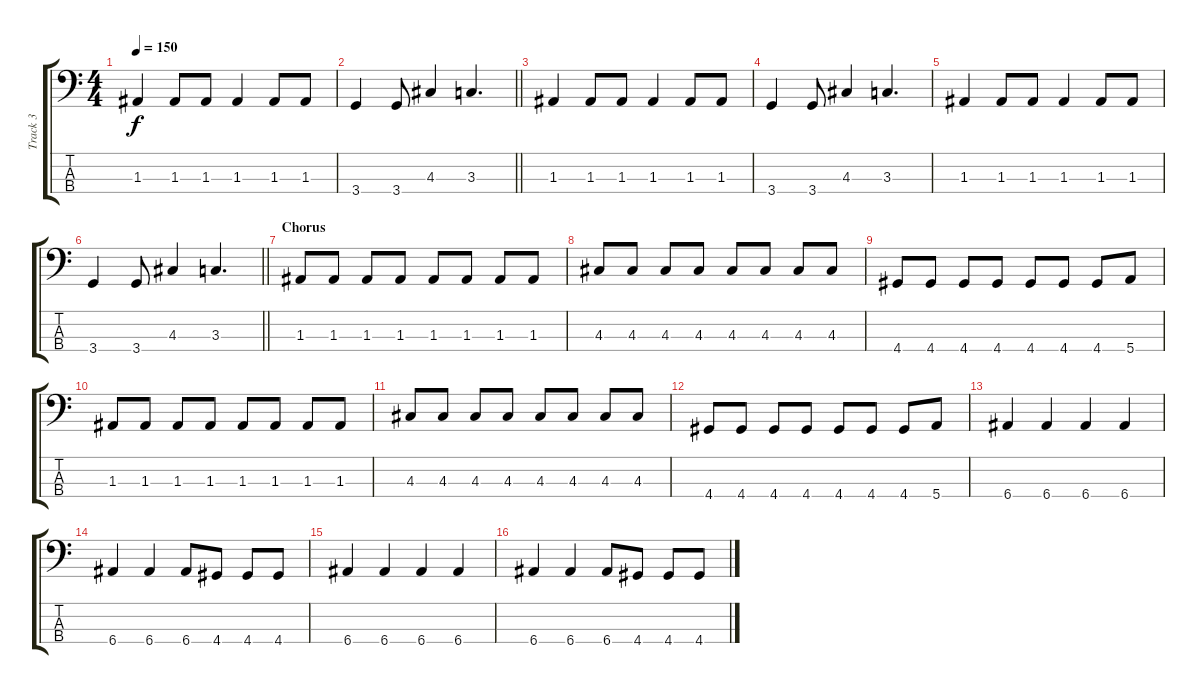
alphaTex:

\track ("Track 3" "Track 3") {instrument electricbasspick}
\staff {score tabs}
\tuning (G2 D2 A1 E1) {hide}
\ts (4 4)
\tempo 150
\clef f4
\ks c
1.3.4{dy f} 1.3.8 1.3.8 1.3.4 1.3.8 1.3.8 |
\barLineRight lightlight
3.4.4 3.4.8 4.3.4 3.3.4{d} |
1.3.4 1.3.8 1.3.8 1.3.4 1.3.8 1.3.8 |
3.4.4 3.4.8 4.3.4 3.3.4{d} |
1.3.4 1.3.8 1.3.8 1.3.4 1.3.8 1.3.8 |
\barLineRight lightlight
3.4.4 3.4.8 4.3.4 3.3.4{d} |
\section ("" "Chorus")
1.3.8 1.3.8 1.3.8 1.3.8 1.3.8 1.3.8 1.3.8 1.3.8 |
4.3.8 4.3.8 4.3.8 4.3.8 4.3.8 4.3.8 4.3.8 4.3.8 |
4.4.8 4.4.8 4.4.8 4.4.8 4.4.8 4.4.8 4.4.8 5.4.8 |
1.3.8 1.3.8 1.3.8 1.3.8 1.3.8 1.3.8 1.3.8 1.3.8 |
4.3.8 4.3.8 4.3.8 4.3.8 4.3.8 4.3.8 4.3.8 4.3.8 |
4.4.8 4.4.8 4.4.8 4.4.8 4.4.8 4.4.8 4.4.8 5.4.8 |
6.4.4 6.4.4 6.4.4 6.4.4 |
6.4.4 6.4.4 6.4.8 4.4.8 4.4.8 4.4.8 |
6.4.4 6.4.4 6.4.4 6.4.4 |
6.4.4 6.4.4 6.4.8 4.4.8 4.4.8 4.4.8
